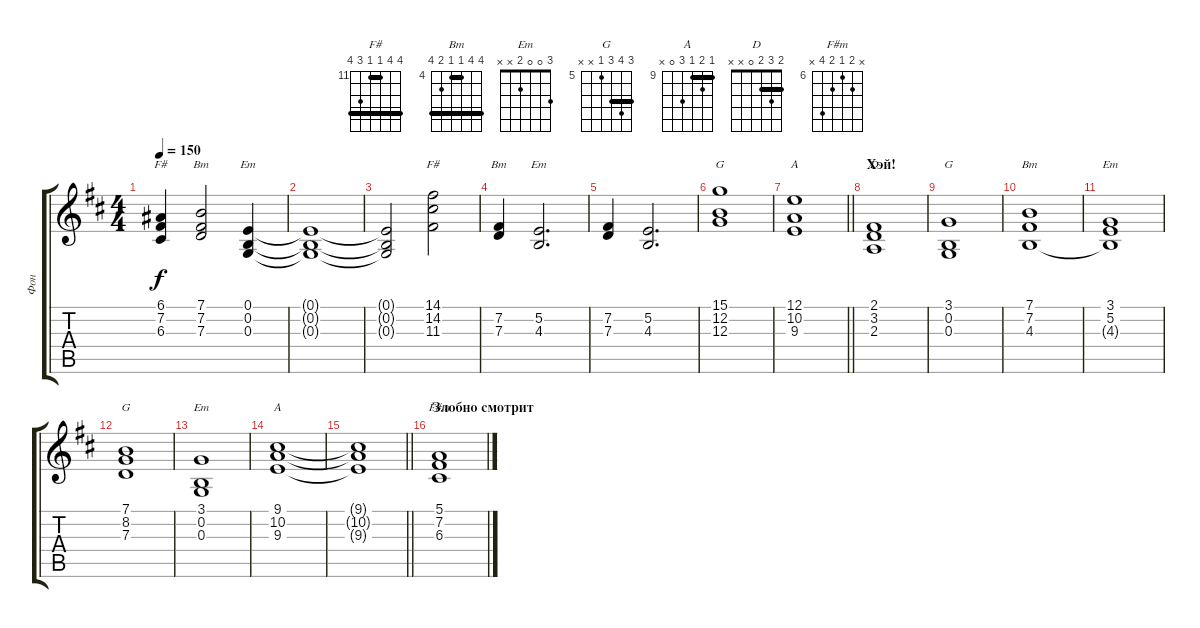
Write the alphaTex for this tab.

\track ("Фон" "Фон") {instrument pad2warm}
\staff {score tabs}
\tuning (E4 B3 G3 D3 A2 E2) {hide}
\chord ("F#" 6 7 6 8 9 x) {firstfret 6 barre 6}
\chord ("Bm" 7 7 7 4 5 7) {firstfret 4 barre 7}
\chord ("Em" 0 0 0 2 x x)
\chord ("F#" 14 14 11 11 13 14) {firstfret 11 barre (11 14)}
\chord ("Bm" 10 7 7 9 9 7) {firstfret 7 barre 7}
\chord ("Em" 3 5 4 2 x x)
\chord ("G" 15 12 12 12 14 15) {firstfret 12 barre 12}
\chord ("A" 12 10 9 11 0 x) {firstfret 9}
\chord ("D" 2 3 2 0 x x) {barre 2}
\chord ("G" 3 0 0 0 2 3)
\chord ("Bm" 7 7 4 4 5 7) {firstfret 4 barre (4 7)}
\chord ("Em" 3 5 4 2 2 0) {barre 2}
\chord ("G" 7 8 7 5 x x) {firstfret 5 barre 7}
\chord ("Em" 3 0 0 2 x x)
\chord ("A" 9 10 9 11 0 x) {firstfret 9 barre 9}
\chord ("F#m" x 7 6 7 9 x) {firstfret 6}
\ts (4 4)
\tempo 150
\clef g2
\ks bminor
(6.1 7.2 6.3).4{ch "F#" dy f} (7.1 7.2 7.3).2{ch "Bm"} (0.1 0.2 0.3).4{ch "Em"} |
(0.1{t} 0.2{t} 0.3{t}).1 |
(0.1{t} 0.2{t} 0.3{t}).2 (14.1 14.2 11.3).2{ch "F#"} |
(7.2 7.3).4{ch "Bm"} (5.2 4.3).2{d ch "Em"} |
(7.2 7.3).4 (5.2 4.3).2{d} |
(15.1 12.2 12.3).1{ch "G"} |
\barLineRight lightlight
(12.1 10.2 9.3).1{ch "A"} |
\section ("" "Хэй!")
(2.1 3.2 2.3).1{ch "D"} |
(3.1 0.2 0.3).1{ch "G"} |
(7.1 7.2 4.3).1{ch "Bm"} |
(3.1 5.2 4.3{t}).1{ch "Em"} |
(7.1 8.2 7.3).1{ch "G"} |
(3.1 0.2 0.3).1{ch "Em"} |
(9.1 10.2 9.3).1{ch "A"} |
\barLineRight lightlight
(9.1{t} 10.2{t} 9.3{t}).1 |
\section ("" "Злобно смотрит")
(5.1 7.2 6.3).1{ch "F#m"}
